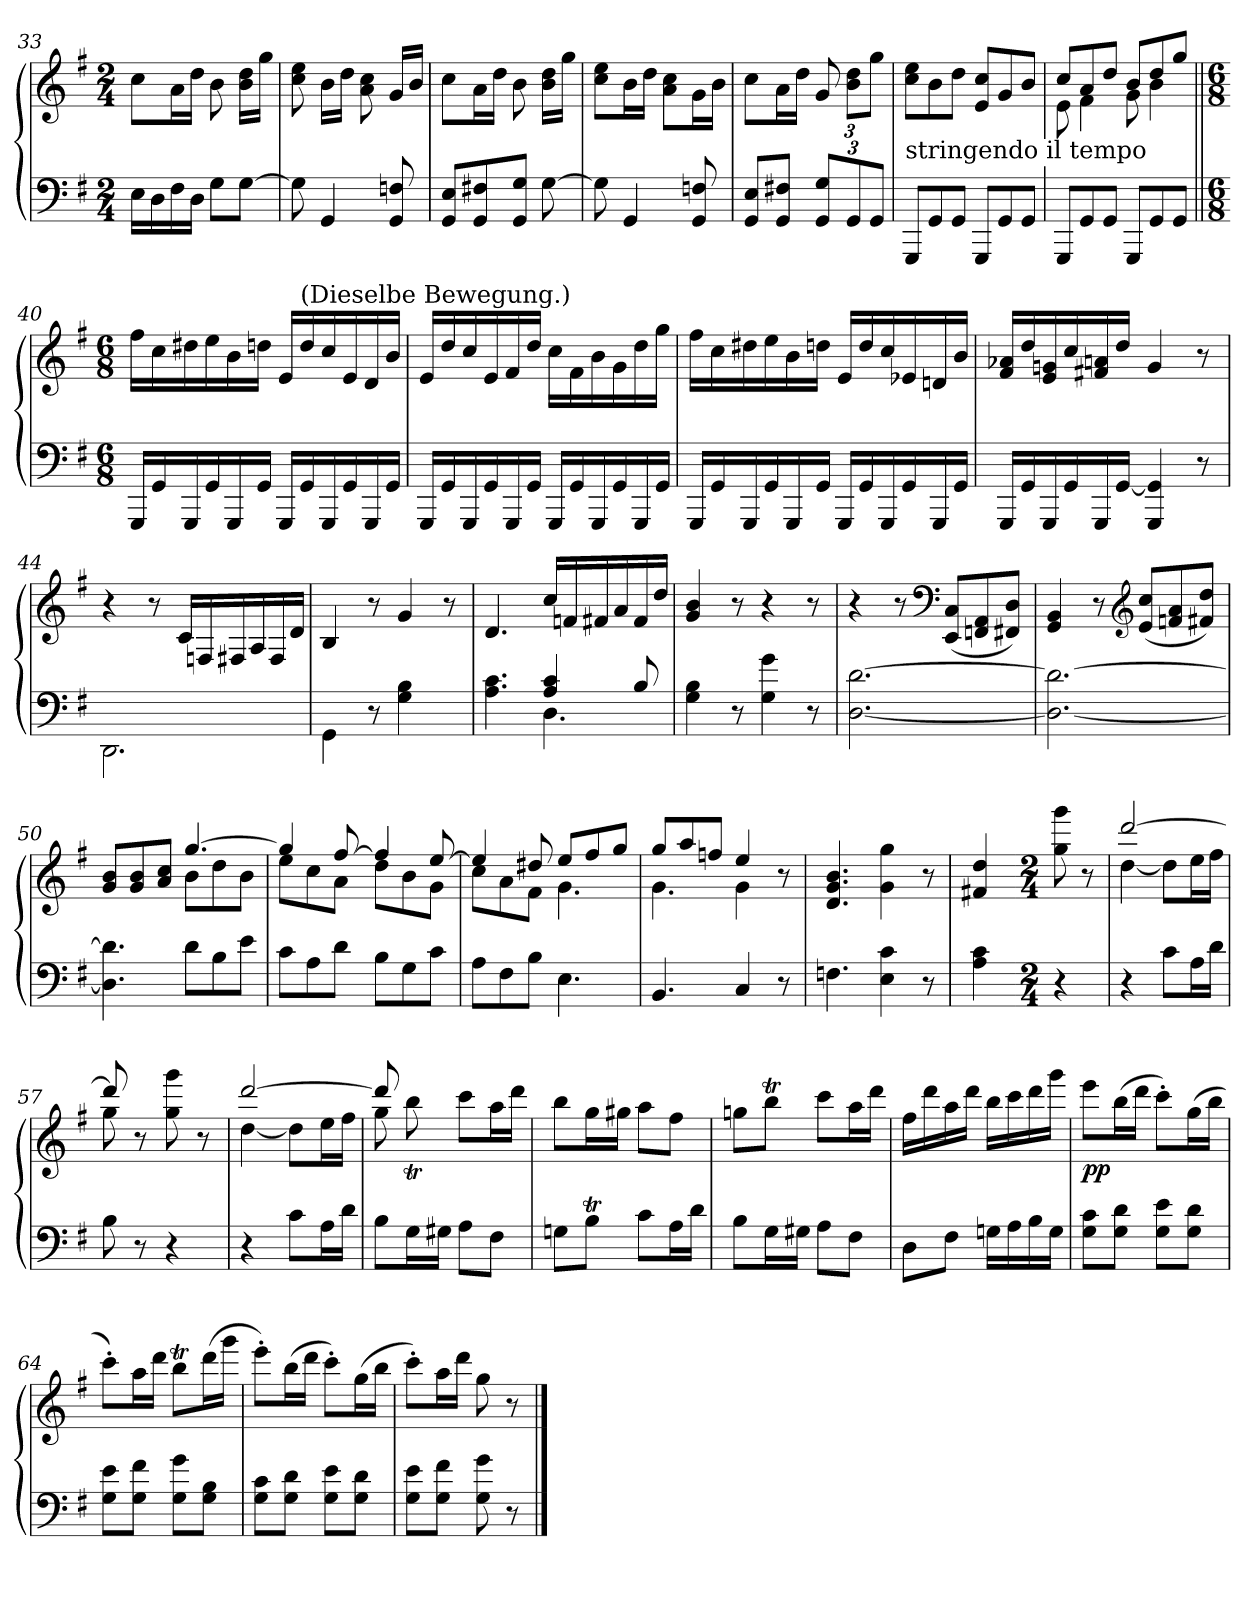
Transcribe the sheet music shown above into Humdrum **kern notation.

**kern	**kern	**dynam
*part1	*part1	*part1
*staff2	*staff1	*staff1/2
*clefF4	*clefG2	*
*k[f#]	*k[f#]	*
*G:	*G:	*
*M2/4	*M2/4	*
=33	=33	=33
16E\LL	8cc\L	.
16D\	.	.
16F#\	16a\L	.
16D\JJ	16dd\JJ	.
8G\L	8b\	.
[8G\J	16b\ 16dd\LL	.
.	16gg\JJ	.
=34	=34	=34
8G\]	8cc\ 8ee\	.
4GG/	16b\LL	.
.	16dd\JJ	.
.	8a\ 8cc\	.
8GG/ 8Fn/	16g/LL	.
.	16b/JJ	.
=35	=35	=35
8GG/ 8E/L	8cc\L	.
8GG/ 8F#X/	16a\L	.
.	16dd\JJ	.
8GG/ 8G/J	8b\	.
[8G\	16b\ 16dd\LL	.
.	16gg\JJ	.
=36	=36	=36
8G\]	8cc\ 8ee\L	.
4GG/	16b\L	.
.	16dd\JJ	.
.	8a\ 8cc\L	.
8GG/ 8Fn/	16g\L	.
.	16b\JJ	.
!!LO:LB:g=z
=37	=37	=37
8GG/ 8E/L	8cc\L	.
8GG/ 8F#X/J	16a\L	.
.	16dd\JJ	.
*Xbrackettup	*Xbrackettup	*
12GG/ 12G/L	12g/	.
12GG/	12b\ 12dd\L	.
12GG/J	12gg\J	.
=38	=38	=38
*Xtuplet	*Xtuplet	*
!	!LO:TX:b:t=stringendo il tempo	!
12GGG/L	12cc\ 12ee\L	.
12GG/	12b\	.
12GG/J	12dd\J	.
12GGG/L	12e/ 12cc/L	.
12GG/	12g/	.
12GG/J	12b/J	.
=39	=39	=39
*	*^	*
12GGG/L	12cc/L	12e\	.
12GG/	12a/	6f#\	.
12GG/J	12dd/J	.	.
12GGG/L	12b/L	12g\	.
12GG/	12dd/	6b\	.
12GG/J	12gg/J	.	.
*	*v	*v	*
=40||	=40||	=40||
*M6/8	*M6/8	*
16GGG/LL	16ff#\LL	.
16GG/	16cc\	.
16GGG/	16dd#X\	.
16GG/	16ee\	.
16GGG/	16b\	.
16GG/JJ	16ddn\JJ	.
16GGG/LL	16e/LL	.
!	!LO:TX:a:t=(Dieselbe Bewegung.)	!
16GG/	16dd/	.
16GGG/	16cc/	.
16GG/	16e/	.
16GGG/	16d/	.
16GG/JJ	16b/JJ	.
=41	=41	=41
16GGG/LL	16e/LL	.
16GG/	16dd/	.
16GGG/	16cc/	.
16GG/	16e/	.
16GGG/	16f#/	.
16GG/JJ	16dd/JJ	.
16GGG/LL	16cc\LL	.
16GG/	16f#\	.
16GGG/	16b\	.
16GG/	16g\	.
16GGG/	16dd\	.
16GG/JJ	16gg\JJ	.
!!LO:LB:g=z
=42	=42	=42
16GGG/LL	16ff#\LL	.
16GG/	16cc\	.
16GGG/	16dd#X\	.
16GG/	16ee\	.
16GGG/	16b\	.
16GG/JJ	16ddn\JJ	.
16GGG/LL	16e/LL	.
16GG/	16dd/	.
16GGG/	16cc/	.
16GG/	16e-X/	.
16GGG/	16dn/	.
16GG/JJ	16b/JJ	.
=43	=43	=43
16GGG/LL	16f#/ 16a-X/LL	.
16GG/	16dd/	.
16GGG/	16e/ 16gn/	.
16GG/	16cc/	.
16GGG/	16f#X/ 16a/	.
[16GG/JJ	16dd/JJ	.
4GGG/ 4GG]/	4g/	.
8r	8r	.
=44	=44	=44
2.DD\	4r	.
.	8r	.
.	16c/LL	.
.	16Fn/	.
.	16F#X/	.
.	16A/	.
.	16F#/	.
.	16d/JJ	.
=45	=45	=45
4GG\	4B/	.
8r	8r	.
4G\ 4B\	4g/	.
8ryy	8r	.
=46	=46	=46
*^	*	*
4.ryy	4.A\ 4.c\	4.d/	.
4A/ 4c/	4.D\	16cc/LL	.
.	.	16fn/	.
.	.	16f#X/	.
.	.	16a/	.
8B/	.	16f#/	.
.	.	16dd/JJ	.
*v	*v	*	*
=47	=47	=47
4G\ 4B\	4g/ 4b/	.
8r	8r	.
4G\ 4g\	4r	.
8r	8r	.
!!LO:PB:g=z
=48	=48	=48
[2.D\ [2.d\	4r	.
.	8r	.
*	*clefF4	*
.	(>8EE/ 8C/L	.
.	8FFn/ 8AA/	.
.	8FF#X/ 8D/J)	.
=49	=49	=49
2.D_\ 2.d_\	4GG/ 4BB/	.
.	8r	.
*	*clefG2	*
.	(>8e/ 8cc/L	.
.	8fn/ 8a/	.
.	8f#X/ 8dd/J)	.
=50	=50	=50
*	*^	*
4.D]\ 4.d]\	8g/ 8b/L	4ryy	.
.	8g/ 8b/	.	.
.	8a/ 8cc/J	8ryy	.
8d\L	[4.gg/	8b\L	.
8B\	.	8dd\	.
8e\J	.	8b\J	.
=51	=51	=51	=51
8c\L	4gg/]	8ee\L	.
8A\	.	8cc\	.
8d\J	[8ff#/	8a\J	.
8B\L	4ff#/]	8dd\L	.
8G\	.	8b\	.
8c\J	[8ee/	8g\J	.
=52	=52	=52	=52
8A\L	4ee/]	8cc\L	.
8F#\	.	8a\	.
8B\J	8dd#X/	8f#\J	.
4.E\	8ee/L	4.g\	.
.	8ff#/	.	.
.	8gg/J	.	.
=53	=53	=53	=53
4.BB/	8gg/L	4.g\	.
.	8aa/	.	.
.	8ffn/J	.	.
4C/	4ee/	4g\	.
8r	8r	8ryy	.
*	*v	*v	*
!!LO:LB:g=z
=54	=54	=54
4.Fn\	4.d/ 4.g/ 4.b/	.
4E\ 4c\	4g\ 4gg\	.
8r	8r	.
=55	=55	=55
4A\ 4c\	4f#X/ 4dd/	.
=55-	=55-	=55-
*M2/4	*M2/4	*
4r	8gg\ 8ggg\	.
.	8r	.
=56	=56	=56
*	*^	*
4r	[2ddd/	[4dd\	.
8c\L	.	8dd\L]	.
16A\L	.	16ee\L	.
16d\JJ	.	16ff#\JJ	.
=57	=57	=57	=57
8B\	8ddd/]	8gg\	.
8r	8r	8ryy	.
4r	8ryy	8gg\ 8ggg\	.
.	8r	8ryy	.
=58	=58	=58	=58
4r	[2ddd/	[4dd\	.
8c\L	.	8dd\L]	.
16A\L	.	16ee\L	.
16d\JJ	.	16ff#\JJ	.
=59	=59	=59	=59
8B\L	8ddd/]	8gg\	.
16G\L	4ryy	8bbt\	.
16G#X\JJ	.	.	.
8A\L	.	8ccc\L	.
8F#\J	8ryy	16aa\L	.
.	.	16ddd\JJ	.
*	*v	*v	*
=60	=60	=60
8Gn\L	8bb\L	.
8Bt\J	16gg\L	.
.	16gg#X\JJ	.
8c\L	8aa\L	.
16A\L	8ff#\J	.
16d\JJ	.	.
!!LO:LB:g=z
=61	=61	=61
8B\L	8ggn\L	.
16G\L	8bbt\J	.
16G#X\JJ	.	.
8A\L	8ccc\L	.
8F#\J	16aa\L	.
.	16ddd\JJ	.
=62	=62	=62
8D\L	16ff#\LL	.
.	16ddd\	.
8F#\J	16aa\	.
.	16ddd\JJ	.
16Gn\LL	16bb\LL	.
16A\	16ccc\	.
16B\	16ddd\	.
16G\JJ	16ggg\JJ	.
=63	=63	=63
!	!	!LO:DY:b
8G\ 8c\L	8eee\L	pp
8G\ 8d\J	(>16bb\L	.
.	16ddd\JJ	.
8G\ 8e\L	8ccc'\L)	.
8G\ 8d\J	(>16gg\L	.
.	16bb\JJ	.
=64	=64	=64
8G\ 8e\L	8ccc'\L)	.
8G\ 8f#\J	16aa\L	.
.	16ddd\JJ	.
8G\ 8g\L	8bbt\L	.
8G\ 8B\J	(>16ddd\L	.
.	16ggg\JJ	.
=65	=65	=65
8G\ 8c\L	8eee'\L)	.
8G\ 8d\J	(>16bb\L	.
.	16ddd\JJ	.
8G\ 8e\L	8ccc'\L)	.
8G\ 8d\J	(>16gg\L	.
.	16bb\JJ	.
=66	=66	=66
8G\ 8e\L	8ccc'\L)	.
8G\ 8f#\J	16aa\L	.
.	16ddd\JJ	.
8G\ 8g\	8gg\	.
8r	8r	.
==	==	==
*-	*-	*-
